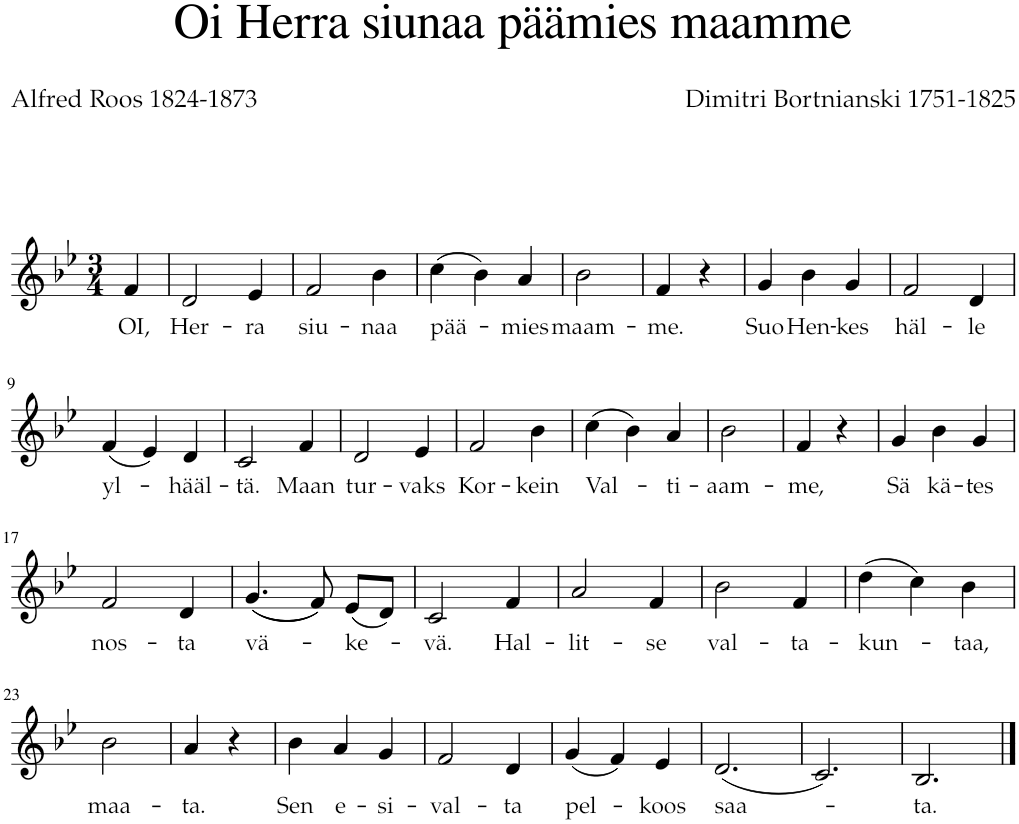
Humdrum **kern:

**kern	**text
*part1	*part1
*staff1	*staff1
*I"Piano	*
*I'Pno.	*
*clefG2	*
*k[b-e-]	*
*M3/4	*
=1	=1
!	!LO:LY:b
4f/	OI,
=2	=2
!	!LO:LY:b
2d/	Her-
!	!LO:LY:b
4e-/	-ra
=3	=3
!	!LO:LY:b
2f/	siu-
!	!LO:LY:b
4b-\	-naa
=4	=4
!	!LO:LY:b
(4cc\	pää-
4b-\)	.
!	!LO:LY:b
4a/	-mies
=5	=5
!	!LO:LY:b
2b-\	maam-
=6	=6
!	!LO:LY:b
4f/	me.
4r	.
=7	=7
!	!LO:LY:b
4g/	Suo
!	!LO:LY:b
4b-\	Hen-
!	!LO:LY:b
4g/	-kes
=8	=8
!	!LO:LY:b
2f/	häl-
!	!LO:LY:b
4d/	-le
!!LO:LB:g=z
=9	=9
!	!LO:LY:b
(4f/	yl-
4e-/)	.
!	!LO:LY:b
4d/	-hääl-
=10	=10
!	!LO:LY:b
2c/	-tä.
!	!LO:LY:b
4f/	Maan
=11	=11
!	!LO:LY:b
2d/	tur-
!	!LO:LY:b
4e-/	-vaks
=12	=12
!	!LO:LY:b
2f/	Kor-
!	!LO:LY:b
4b-\	-kein
=13	=13
!	!LO:LY:b
(4cc\	Val-
4b-\)	.
!	!LO:LY:b
4a/	-ti-
=14	=14
!	!LO:LY:b
2b-\	-aam-
=15	=15
!	!LO:LY:b
4f/	-me,
4r	.
=16	=16
!	!LO:LY:b
4g/	Sä
!	!LO:LY:b
4b-\	kä-
!	!LO:LY:b
4g/	-tes
!!LO:LB:g=z
=17	=17
!	!LO:LY:b
2f/	nos-
!	!LO:LY:b
4d/	-ta
=18	=18
!	!LO:LY:b
((4.g/	vä-
8f/))	.
!	!LO:LY:b
(8e-/L	-ke-
8d/J)	.
=19	=19
!	!LO:LY:b
2c/	-vä.
!	!LO:LY:b
4f/	Hal-
=20	=20
!	!LO:LY:b
2a/	-lit-
!	!LO:LY:b
4f/	-se
=21	=21
!	!LO:LY:b
2b-\	val-
!	!LO:LY:b
4f/	-ta-
=22	=22
!	!LO:LY:b
(4dd\	-kun-
4cc\)	.
!	!LO:LY:b
4b-\	-taa,
!!LO:LB:g=z
=23	=23
!	!LO:LY:b
2b-\	maa-
=24	=24
!	!LO:LY:b
4a/	-ta.
4r	.
=25	=25
!	!LO:LY:b
4b-\	Sen
!	!LO:LY:b
4a/	e-
!	!LO:LY:b
4g/	-si-
=26	=26
!	!LO:LY:b
2f/	-val-
!	!LO:LY:b
4d/	-ta
=27	=27
!	!LO:LY:b
(4g/	pel-
4f/)	.
!	!LO:LY:b
4e-/	-koos
=28	=28
!	!LO:LY:b
(2.d/	saa-
=29	=29
2.c/)	.
=30	=30
!	!LO:LY:b
2.B-/	-ta.
==	==
*-	*-
